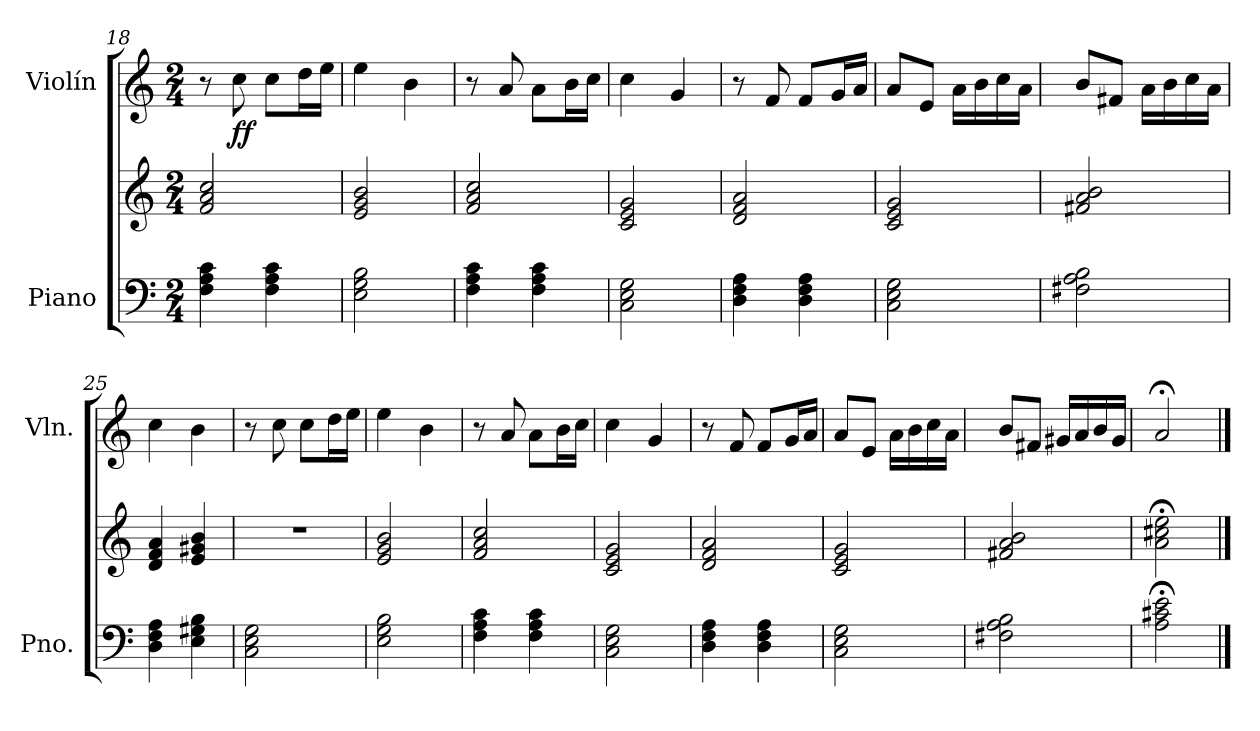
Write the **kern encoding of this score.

**kern	**kern	**kern	**dynam
*part2	*part2	*part1	*part1
*staff3	*staff2	*staff1	*staff1
*I"Piano	*	*I"Violín	*
*I'Pno.	*	*I'Vln.	*
*clefF4	*clefG2	*clefG2	*
*k[]	*k[]	*k[]	*
*M2/4	*M2/4	*M2/4	*
=18	=18	=18	=18
4F\ 4A\ 4c\	2f/ 2a/ 2cc/	8r	.
!	!	!	!LO:DY:b
.	.	8cc\	ff
4F\ 4A\ 4c\	.	8cc\L	.
.	.	16dd\L	.
.	.	16ee\JJ	.
=19	=19	=19	=19
2E\ 2G\ 2B\	2e/ 2g/ 2b/	4ee\	.
.	.	4b\	.
=20	=20	=20	=20
4F\ 4A\ 4c\	2f/ 2a/ 2cc/	8r	.
.	.	8a/	.
4F\ 4A\ 4c\	.	8a\L	.
.	.	16b\L	.
.	.	16cc\JJ	.
=21	=21	=21	=21
2C\ 2E\ 2G\	2c/ 2e/ 2g/	4cc\	.
.	.	4g/	.
=22	=22	=22	=22
4D\ 4F\ 4A\	2d/ 2f/ 2a/	8r	.
.	.	8f/	.
4D\ 4F\ 4A\	.	8f/L	.
.	.	16g/L	.
.	.	16a/JJ	.
!!LO:LB:g=z
=23	=23	=23	=23
2C\ 2E\ 2G\	2c/ 2e/ 2g/	8a/L	.
.	.	8e/J	.
.	.	16a\LL	.
.	.	16b\	.
.	.	16cc\	.
.	.	16a\JJ	.
=24	=24	=24	=24
2F#X\ 2A\ 2B\	2f#X/ 2a/ 2b/	8b/L	.
.	.	8f#X/J	.
.	.	16a\LL	.
.	.	16b\	.
.	.	16cc\	.
.	.	16a\JJ	.
=25	=25	=25	=25
4D\ 4F\ 4A\	4d/ 4f/ 4a/	4cc\	.
4E\ 4G#X\ 4B\	4e/ 4g#X/ 4b/	4b\	.
=26	=26	=26	=26
2C\ 2E\ 2G\	2r	8r	.
.	.	8cc\	.
.	.	8cc\L	.
.	.	16dd\L	.
.	.	16ee\JJ	.
=27	=27	=27	=27
2E\ 2G\ 2B\	2e/ 2g/ 2b/	4ee\	.
.	.	4b\	.
=28	=28	=28	=28
4F\ 4A\ 4c\	2f/ 2a/ 2cc/	8r	.
.	.	8a/	.
4F\ 4A\ 4c\	.	8a\L	.
.	.	16b\L	.
.	.	16cc\JJ	.
=29	=29	=29	=29
2C\ 2E\ 2G\	2c/ 2e/ 2g/	4cc\	.
.	.	4g/	.
=30	=30	=30	=30
4D\ 4F\ 4A\	2d/ 2f/ 2a/	8r	.
.	.	8f/	.
4D\ 4F\ 4A\	.	8f/L	.
.	.	16g/L	.
.	.	16a/JJ	.
!!LO:LB:g=z
=31	=31	=31	=31
2C\ 2E\ 2G\	2c/ 2e/ 2g/	8a/L	.
.	.	8e/J	.
.	.	16a\LL	.
.	.	16b\	.
.	.	16cc\	.
.	.	16a\JJ	.
=32	=32	=32	=32
2F#X\ 2A\ 2B\	2f#X/ 2a/ 2b/	8b/L	.
.	.	8f#X/J	.
.	.	16g#X/LL	.
.	.	16a/	.
.	.	16b/	.
.	.	16g#/JJ	.
=33	=33	=33	=33
2A\;< 2c#X\;< 2e\;<	2a\;< 2cc#X\;< 2ee\;<	2a;</	.
==	==	==	==
*-	*-	*-	*-
